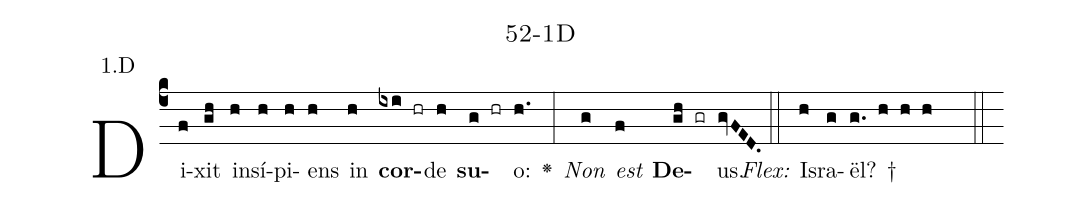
name: 52-1D;
annotation: 1.D;
%%
(c4)Di(f)xit(gh) in(h)sí(h)pi(h)ens(h) in(h) <b>cor</b>(ixi hr)de(h) <b>su</b>(g hr)o:(h.) <v>\greheightstar</v>(:) <i>Non</i>(g) <i>est</i>(f) <b>De</b>(gh gr)us.(gvFED.) (::)
<i>Flex:</i>()  Is(h)ra(g)ël? †(g. h h h  ::)

%E(h) u(h) o(g) u(f) a(gh) e.(gvFED.) (::)
